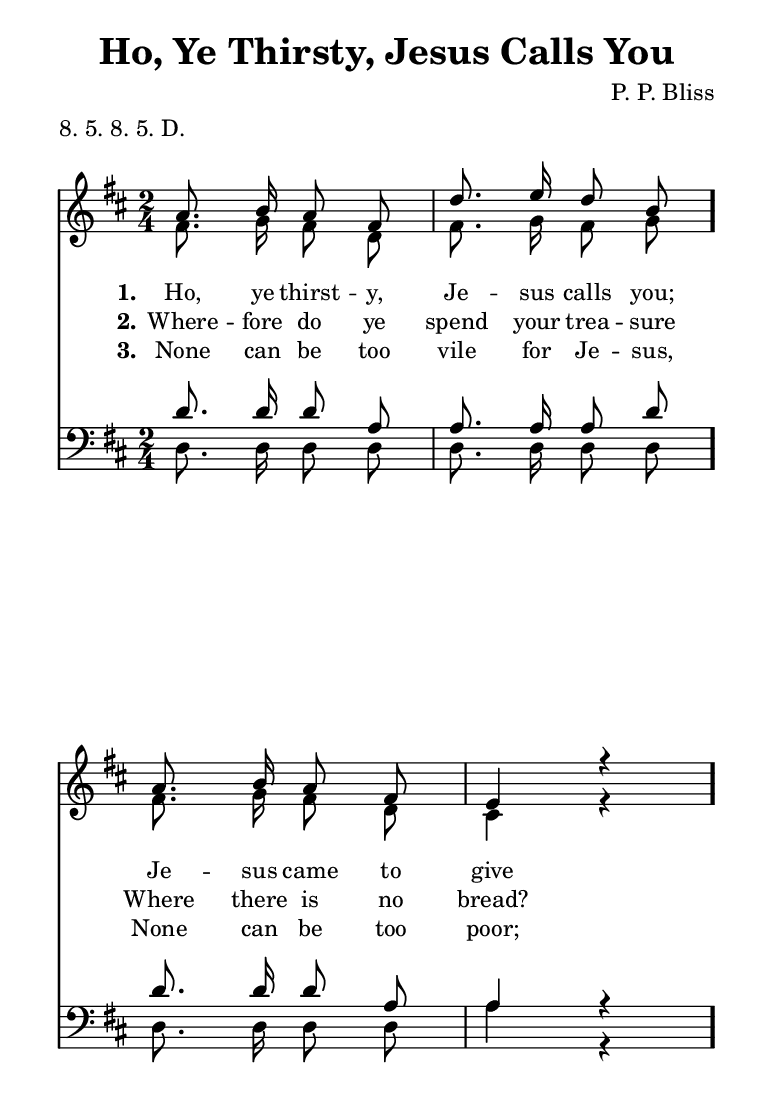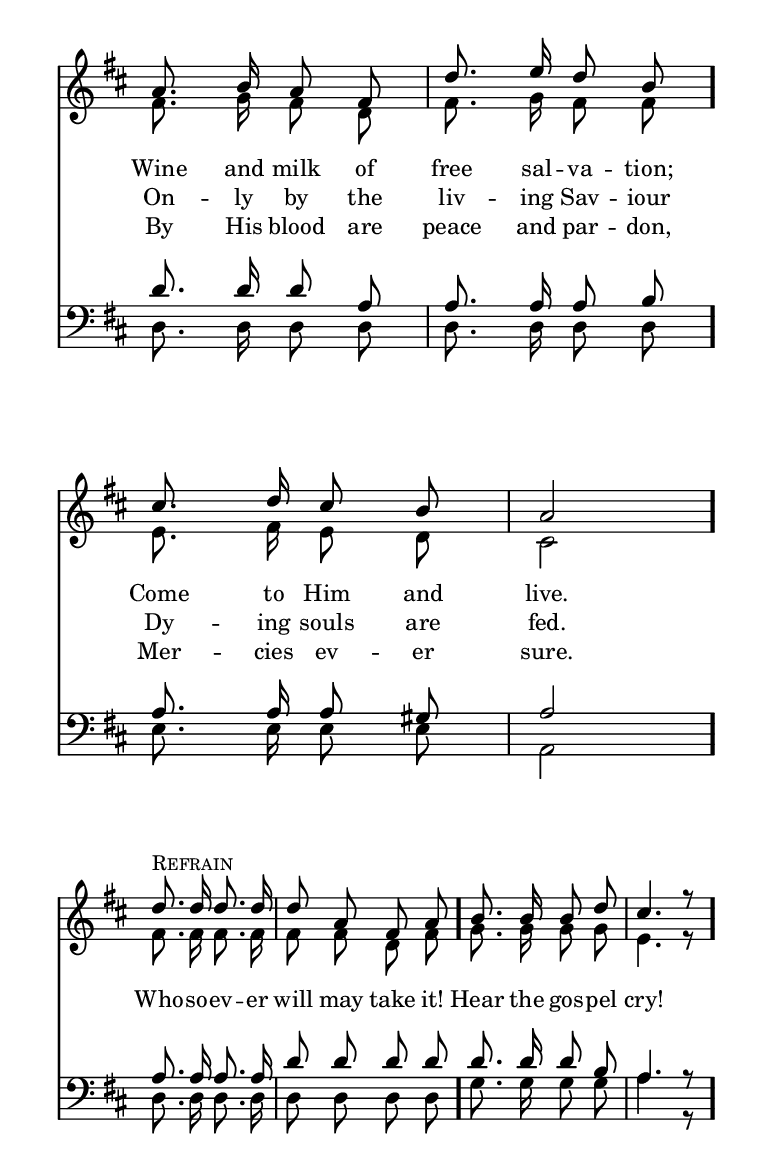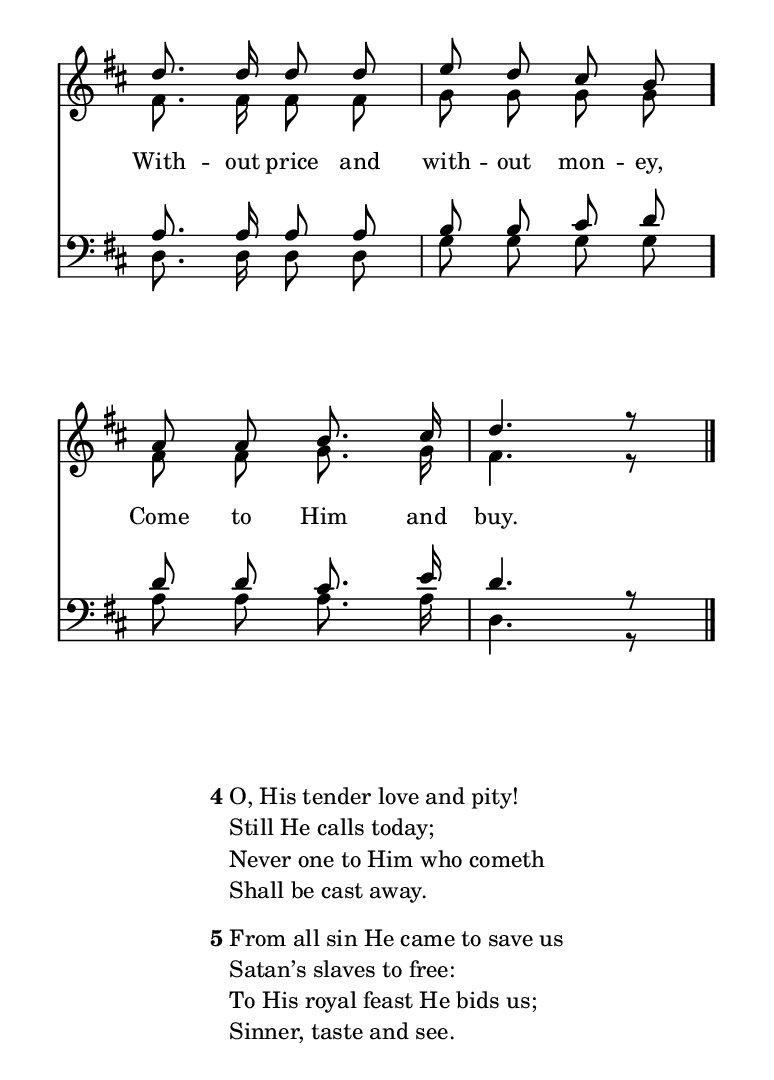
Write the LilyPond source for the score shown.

\include "common/global.ily"
\paper {
  \include "common/paper.ily"
  %ragged-bottom = ##t
  %ragged-last-bottom = ##t
  %systems-per-page = ##f
  %page-count = ##f
}

\header{
  hymnnumber = "94"
  title = "Ho, Ye Thirsty, Jesus Calls You"
  tunename = "Hold the Fort"
  meter = "8. 5. 8. 5. D."
  %poet = ""
  composer = "P. P. Bliss"
  %copyright = ""
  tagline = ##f
}

% for fermata in MIDI
ta = { \tempo 8=90 }
tb = { \tempo 8=45 }

patternAA = { c8. c16 c8  c8  | c8. c16 c8 c8 }
patternAB = { c8. c16 c8. c16 | c8  c8  c8 c8 }
patternAC = { c8. c16 c8  c8  | c8  c8  c8 c8 }

patternBA = { c8. c16 c8 c8 | c4 c4 }
patternBB = { c8. c16 c8 c8 | c2 }
patternBC = { c8. c16 c8 c8 | c4. c8 }
patternBD = { c8 c8 c8. c16 | c4. c8 }

global = {
  \include "common/overrides.ily"
  \override Staff.TimeSignature.style = #'()
  \time 2/4
  \override Score.MetronomeMark.transparent = ##t % hide all fermata changes too
  \ta
  \key d \major
  %\partial 4
  \autoBeamOff
}

notesSoprano = {
\global
\relative c'' {

  \changePitch \patternAA { a b a fis | d' e d b }
  \changePitch \patternBA { a b a fis | e r }
  \changePitch \patternAA { a b a fis | d' e d b }
  \changePitch \patternBB { cis d cis b | a }

  << s^\markup { \small \caps "Refrain" }
  \changePitch \patternAB { d d d d | d a fis a } >>
  \changePitch \patternBC { b b b d | cis r }
  \changePitch \patternAC { d d d d | e d cis b }
  \changePitch \patternBD { a a b cis | d r }

  \bar "|."

}
}

notesAlto = {
\global
\relative e' {

  \changePitch \patternAA { fis g fis d | fis g fis g }
  \changePitch \patternBA { fis g fis d | cis r }
  \changePitch \patternAA { fis g fis d | fis g fis fis }
  \changePitch \patternBB { e fis e d | cis }

  \changePitch \patternAB { fis fis fis fis | fis fis d fis }
  \changePitch \patternBC { g g g g | e r }
  \changePitch \patternAC { fis fis fis fis | g g g g }
  \changePitch \patternBD { fis fis g g | fis r }

}
}

notesTenor = {
\global
\relative a {

  \changePitch \patternAA { d d d a | a a a d }
  \changePitch \patternBA { d d d a | a r }
  \changePitch \patternAA { d d d a | a a a b }
  \changePitch \patternBB { a a a gis | a }

  \changePitch \patternAB { a a a a | d d d d }
  \changePitch \patternBC { d d d b | a r }
  \changePitch \patternAC { a a a a | b b cis d }
  \changePitch \patternBD { d d cis e | d r }

}
}

notesBass = {
\global
\relative f {

  \changePitch \patternAA { d d d d | d d d d }
  \changePitch \patternBA { d d d d | a' r }
  \changePitch \patternAA { d, d d d | d d d d }
  \changePitch \patternBB { e e e e | a, }

  \changePitch \patternAB { d d d d | d d d d }
  \changePitch \patternBC { g g g g | a r }
  \changePitch \patternAC { d, d d d | g g g g }
  \changePitch \patternBD { a a a a | d, r }

}
}

Refrain = \lyricmode {

Who -- so -- ev -- er will may take it! \bar "."
Hear the gos -- pel cry! \bar "." \break
With -- out price and with -- out mon -- ey, \bar "."
Come to Him and buy. \bar "." \break

}

wordsA = \lyricmode {
\set stanza = "1."

Ho, ye thirst -- y, Je -- sus calls you; \bar "."
Je -- sus came to give \bar "." \break
Wine and milk of free sal -- va -- tion; \bar "."
Come to Him and live. \bar "." \break

}

wordsB = \lyricmode {
\set stanza = "2."

Where -- fore do ye spend your trea -- sure
Where there is no bread?
On -- ly by the liv -- ing Sav -- iour
Dy -- ing souls are fed.

\Refrain

}

wordsC = \lyricmode {
\set stanza = "3."

None can be too vile for Je -- sus,
None can be too poor;
By His blood are peace and par -- don,
Mer -- cies ev -- er sure.

}

wordsD = \markuplist {

\line { O, His tender love and pity! }
\line { Still He calls today; }
\line { Never one to Him who cometh }
\line { Shall be cast away. }

}

wordsE = \markuplist {

\line { From all sin He came to save us }
\line { Satan’s slaves to free: }
\line { To His royal feast He bids us; }
\line { Sinner, taste and see. }

}

\score {
  \context ChoirStaff <<
    \context Staff = upper <<
      \set ChoirStaff.systemStartDelimiter = #'SystemStartBar
      \context Voice  = sopranos { \voiceOne << \notesSoprano >> }
      \context Voice  = altos { \voiceTwo << \notesAlto >> }
      \context Lyrics = one   \lyricsto sopranos \wordsA
      \context Lyrics = two   \lyricsto sopranos \wordsB
      \context Lyrics = three \lyricsto sopranos \wordsC
    >>
    \context Staff = men <<
      \clef bass
      \context Voice  = tenors { \voiceOne << \notesTenor >> }
      \context Voice  = basses { \voiceTwo << \notesBass >> }
    >>
  >>
  \layout {
    \include "common/layout.ily"
  }
  \midi{
    \include "common/midi.ily"
  }
}

\noPageBreak

\markup { \fill-line { \column {
  \line{ \bold 4 \column { \wordsD } } \combine \null \vspace #0.4
  \line{ \bold 5 \column { \wordsE } } \combine \null \vspace #0.4
} } }

\pageBreak

\version "2.18.0"  % necessary for upgrading to future LilyPond versions.

% vi:set et ts=2 sw=2 ai nocindent syntax=lilypond:
